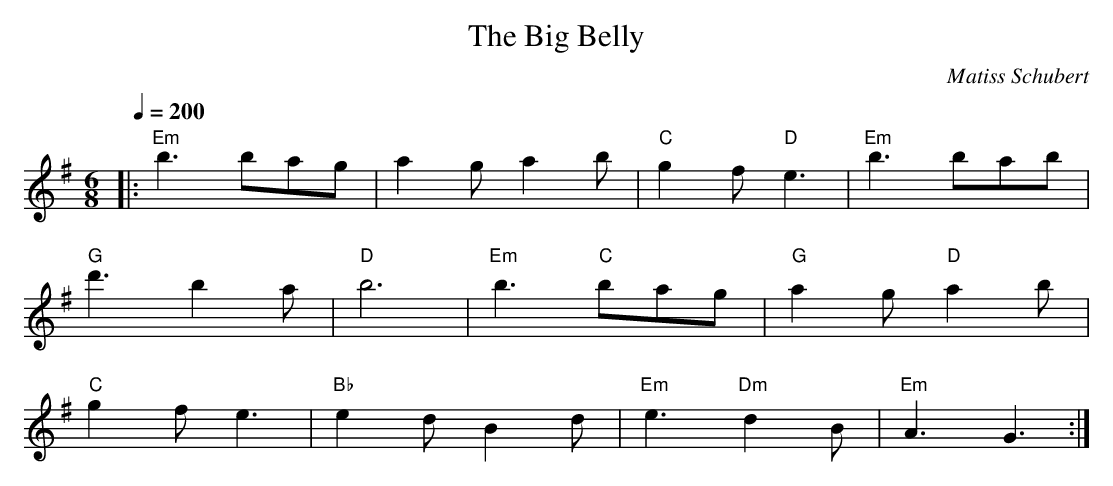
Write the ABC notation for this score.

X:1
T: The Big Belly
C: Matiss Schubert
L: 1/8
Q: 1/4=200
M: 6/8
K: Emin
|:"Em"b3 bag |a2g a2b |"C"g2f "D"e3 |"Em"b3 bab |
"G"d'3 b2a |"D"b6 |"Em"b3 "C"bag |"G"a2g "D"a2b |
"C"g2f e3 |"Bb"e2d B2d |"Em"e3 "Dm"d2B |"Em"A3 G3 :|
